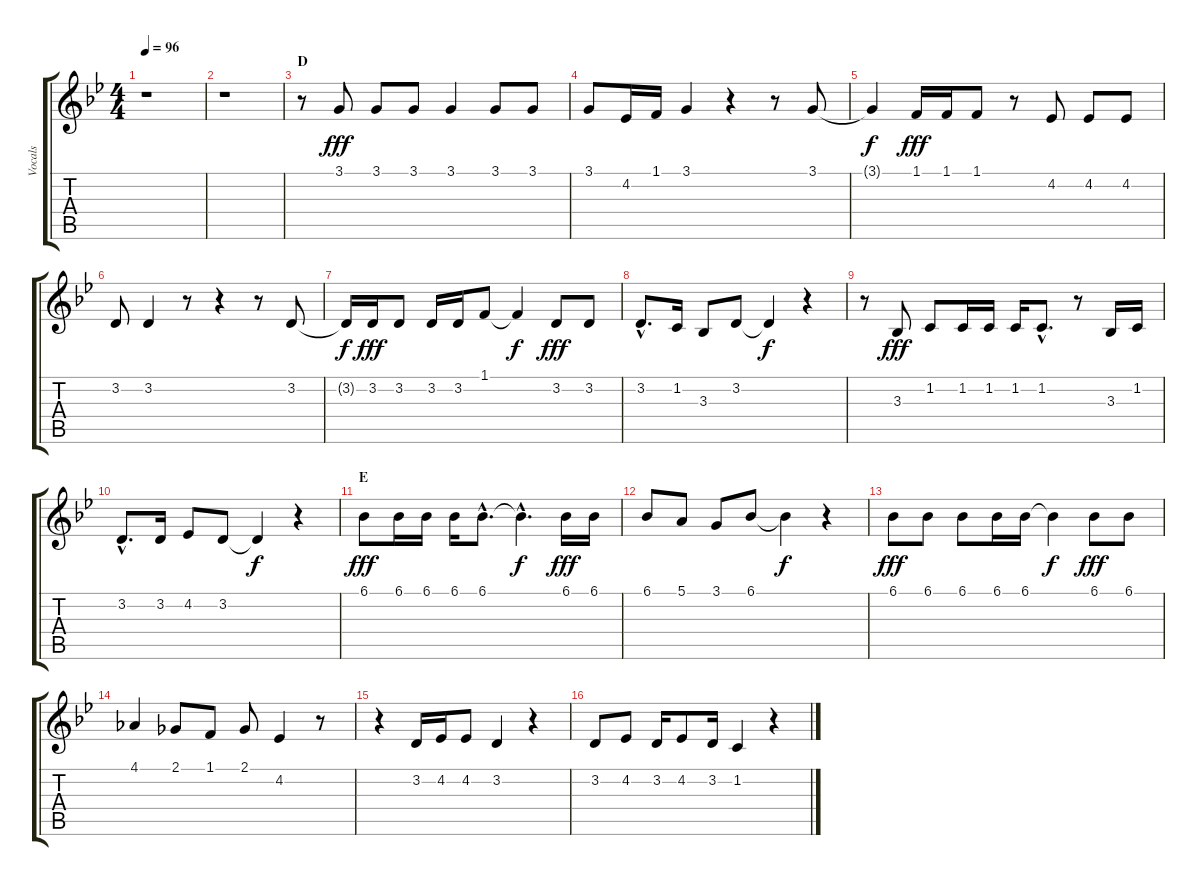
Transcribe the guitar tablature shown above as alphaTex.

\track ("Vocals" "Vocals") {instrument lead6voice}
\staff {score tabs}
\tuning (E4 B3 G3 D3 A2 E2) {hide}
\ts (4 4)
\tempo 96
\clef g2
\ks bb
r.1{dy fff} |
r.1 |
\section ("" "D")
r.8 3.1.8 3.1.8 3.1.8 3.1.4 3.1.8 3.1.8 |
3.1.8 4.2.16 1.1.16 3.1.4 r.4 r.8 3.1.8 |
3.1{t}.4{dy f} 1.1.16{dy fff} 1.1.16 1.1.8 r.8 4.2.8 4.2.8 4.2.8 |
3.2.8 3.2.4 r.8 r.4 r.8 3.2.8 |
3.2{t}.16{dy f} 3.2.16{dy fff} 3.2.8 3.2.16 3.2.16 1.1.8 1.1{t}.4{dy f} 3.2.8{dy fff} 3.2.8 |
3.2{hac}.8{d} 1.2.16 3.3.8 3.2.8 3.2{t}.4{dy f} r.4 |
r.8 3.3.8{dy fff} 1.2.8 1.2.16 1.2.16 1.2.16 1.2{hac}.8{d} r.8 3.3.16 1.2.16 |
3.2{hac}.8{d} 3.2.16 4.2.8 3.2.8 3.2{t}.4{dy f} r.4 |
\section ("" "E")
6.1.8{dy fff volume 16} 6.1.16 6.1.16 6.1.16 6.1{hac}.8{d} 6.1{hac t}.4{d dy f} 6.1.16{dy fff} 6.1.16 |
6.1.8 5.1.8 3.1.8 6.1.8 6.1{t}.4{dy f} r.4 |
6.1.8{dy fff} 6.1.8 6.1.8 6.1.16 6.1.16 6.1{t}.4{dy f} 6.1.8{dy fff} 6.1.8 |
4.1.4 2.1.8 1.1.8 2.1.8 4.2.4 r.8 |
r.4 3.2.16 4.2.16 4.2.8 3.2.4 r.4 |
3.2.8 4.2.8 3.2.16 4.2.8 3.2.16 1.2.4 r.4
